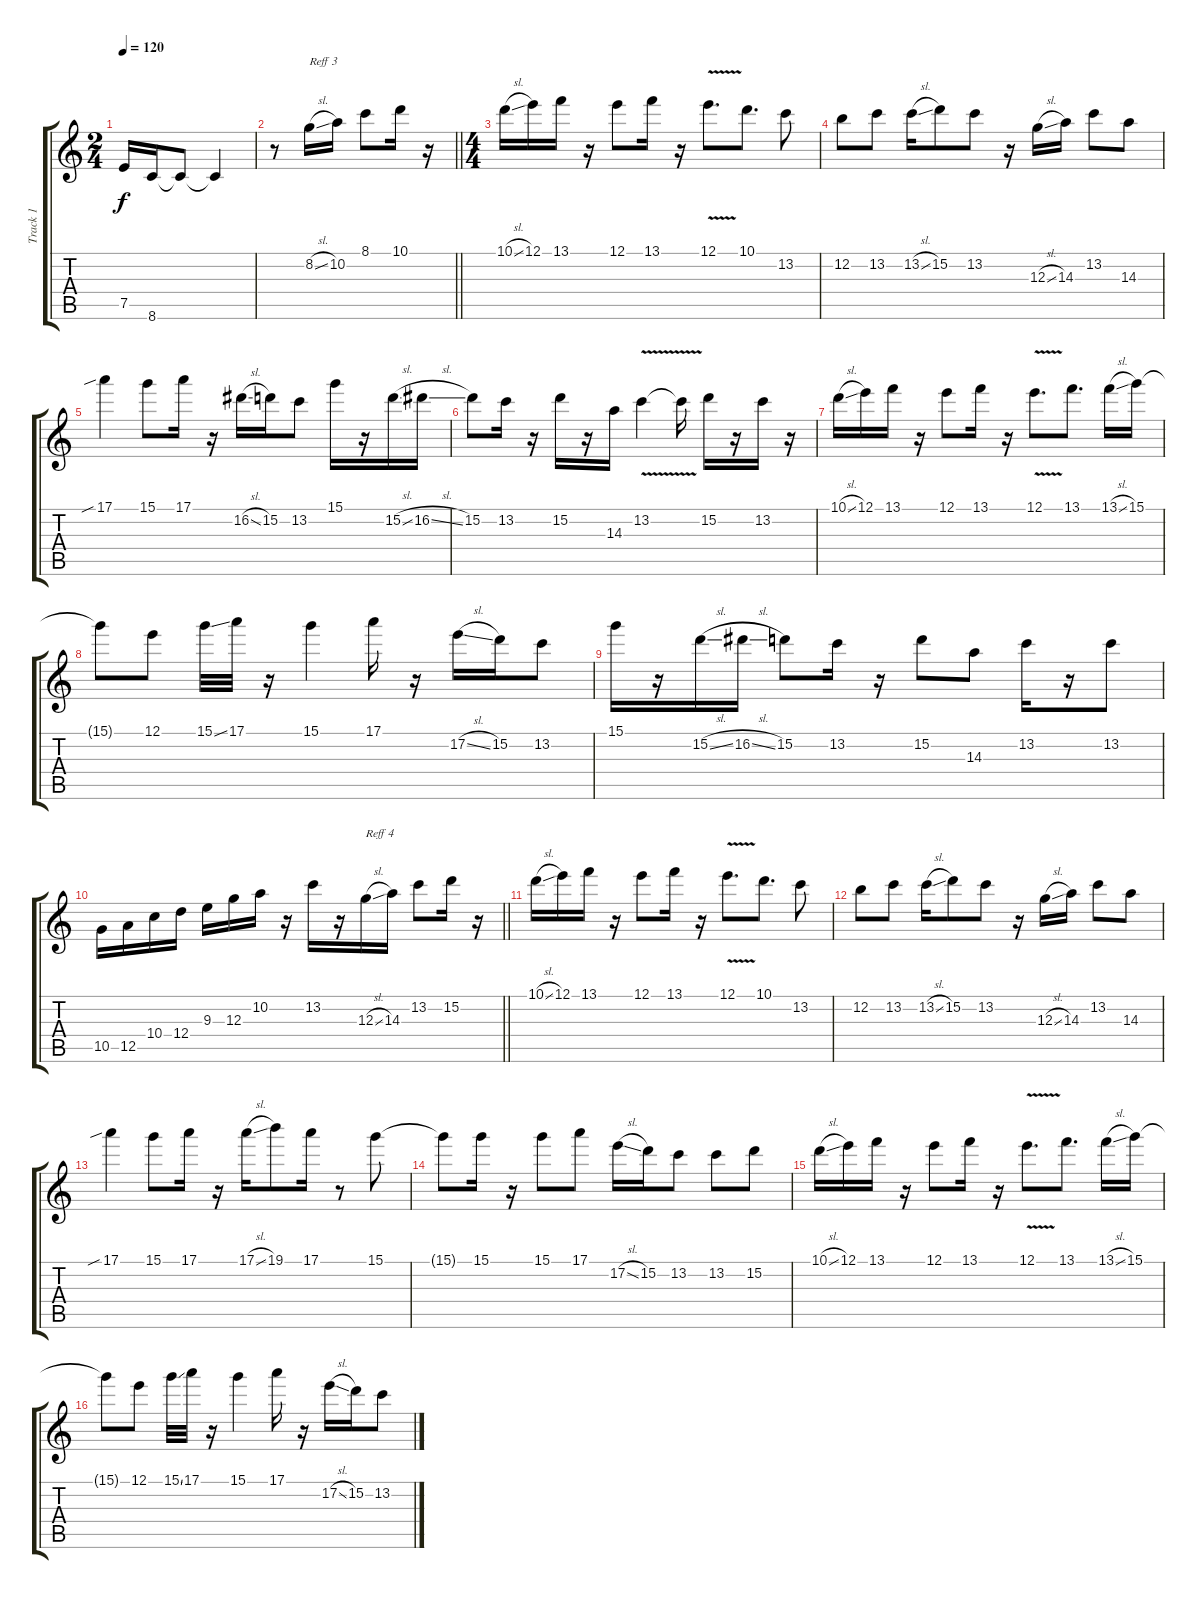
\track ("Track 1" "Track 1") {instrument acousticguitarnylon}
\staff {score tabs}
\tuning (E4 B3 G3 D3 A2 E2) {hide}
\ts (2 4)
\tempo 120
\clef g2
\ks c
7.5.16{dy f} 8.6.16 8.6{t}.8 8.6{t}.4 |
\barLineRight lightlight
r.8 8.2{sl}.16{txt "Reff 3"} 10.2.16 8.1.8 10.1.16 r.16 |
\ts (4 4)
10.1{sl}.16 12.1.16 13.1.16 r.16 12.1.8 13.1.16 r.16 12.1{v}.8{d} 10.1.8{d} 13.2.8 |
12.2.8 13.2.8 13.2{sl}.16 15.2.8 13.2.8 r.16 12.3{sl}.16 14.3.16 13.2.8 14.3.8 |
17.1{sib}.4 15.1.8 17.1.16 r.16 16.2{sl}.16 15.2.16 13.2.8 15.1.16 r.16 15.2{sl}.16 16.2{sl}.16 |
15.2.8 13.2.16 r.16 15.2.16 r.16 14.3.16 13.2{v}.4 13.2{t}.16 15.2.16 r.16 13.2.16 r.16 |
10.1{sl}.16 12.1.16 13.1.16 r.16 12.1.8 13.1.16 r.16 12.1{v}.8{d} 13.1.8{d} 13.1{sl}.16 15.1.16 |
15.1{t}.8 12.1.8 15.1{ss}.32 17.1.32 r.16 15.1.4 17.1.16 r.16 17.2{sl}.16 15.2.16 13.2.8 |
15.1.16 r.16 15.2{sl}.16 16.2{sl}.16 15.2.8 13.2.16 r.16 15.2.8 14.3.8 13.2.16 r.16 13.2.8 |
\barLineRight lightlight
10.5.16 12.5.16 10.4.16 12.4.16 9.3.16 12.3.16 10.2.16 r.16 13.2.16 r.16 12.3{sl}.16{txt "Reff 4"} 14.3.16 13.2.8 15.2.16 r.16 |
10.1{sl}.16 12.1.16 13.1.16 r.16 12.1.8 13.1.16 r.16 12.1{v}.8{d} 10.1.8{d} 13.2.8 |
12.2.8 13.2.8 13.2{sl}.16 15.2.8 13.2.8 r.16 12.3{sl}.16 14.3.16 13.2.8 14.3.8 |
17.1{sib}.4 15.1.8 17.1.16 r.16 17.1{sl}.16 19.1.8 17.1.16 r.8 15.1.8 |
15.1{t}.8 15.1.16 r.16 15.1.8 17.1.8 17.2{sl}.16 15.2.16 13.2.8 13.2.8 15.2.8 |
10.1{sl}.16 12.1.16 13.1.16 r.16 12.1.8 13.1.16 r.16 12.1{v}.8{d} 13.1.8{d} 13.1{sl}.16 15.1.16 |
15.1{t}.8 12.1.8 15.1{ss}.32 17.1.32 r.16 15.1.4 17.1.16 r.16 17.2{sl}.16 15.2.16 13.2.8
